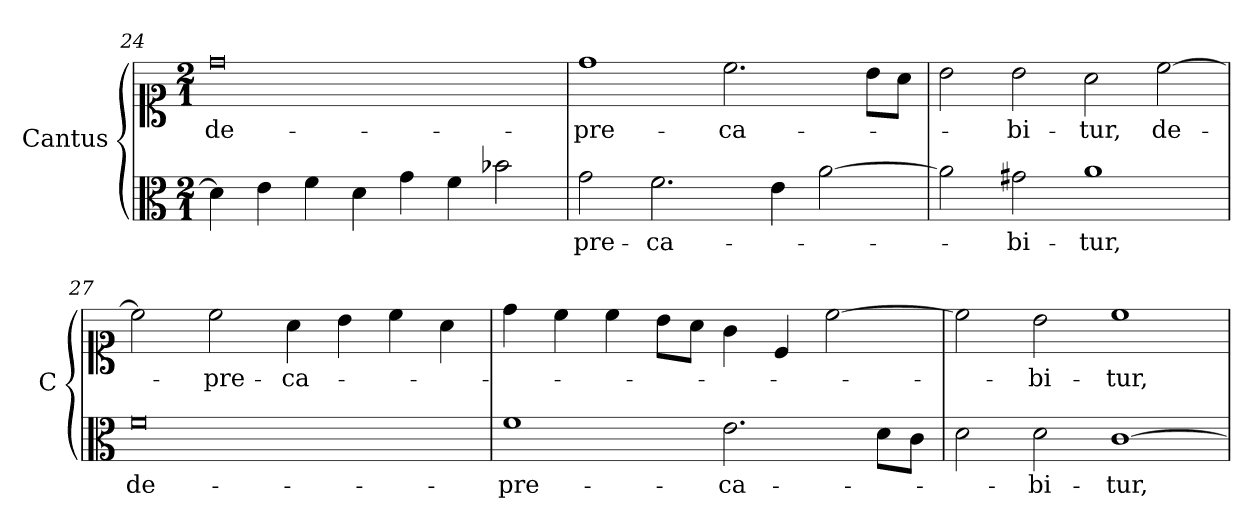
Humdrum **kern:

**kern	**text	**kern	**text
*part1	*part1	*part1	*part1
*staff2	*staff2	*staff1	*staff1
*I"Cantus	*	*	*
*I'C	*	*	*
*clefC3	*	*clefC1	*
*k[]	*	*k[]	*
*D:dor	*	*D:dor	*
*M2/1	*	*M2/1	*
=24	=24	=24	=24
4d]	.	0dd	de-
4e	.	.	.
4f	.	.	.
4d	.	.	.
4g	.	.	.
4f	.	.	.
2b-X	.	.	.
=25	=25	=25	=25
2g	-pre-	1dd	-pre-
2.f	-ca-	.	.
.	.	2.cc	-ca-
4e	.	.	.
[2a	.	.	.
.	.	8bL	.
.	.	8aJ	.
=26	=26	=26	=26
2a]	.	2b	.
2g#X	-bi-	2b	-bi-
1a	tur,	2a	-tur,
.	.	[2cc	de-
=27	=27	=27	=27
0f	de-	2cc]	.
.	.	2cc	-pre-
.	.	4a	-ca-
.	.	4b	.
.	.	4cc	.
.	.	4a	.
=28	=28	=28	=28
1f	-pre-	4dd	.
.	.	4cc	.
.	.	4cc	.
.	.	8bL	.
.	.	8aJ	.
2.e	-ca-	4g	.
.	.	4c	.
.	.	[2cc	.
8dL	.	.	.
8cJ	.	.	.
=29	=29	=29	=29
2d	.	2cc]	.
2d	-bi-	2b	-bi-
[1c	-tur,	1cc	-tur,
=	=	=	=
*-	*-	*-	*-
